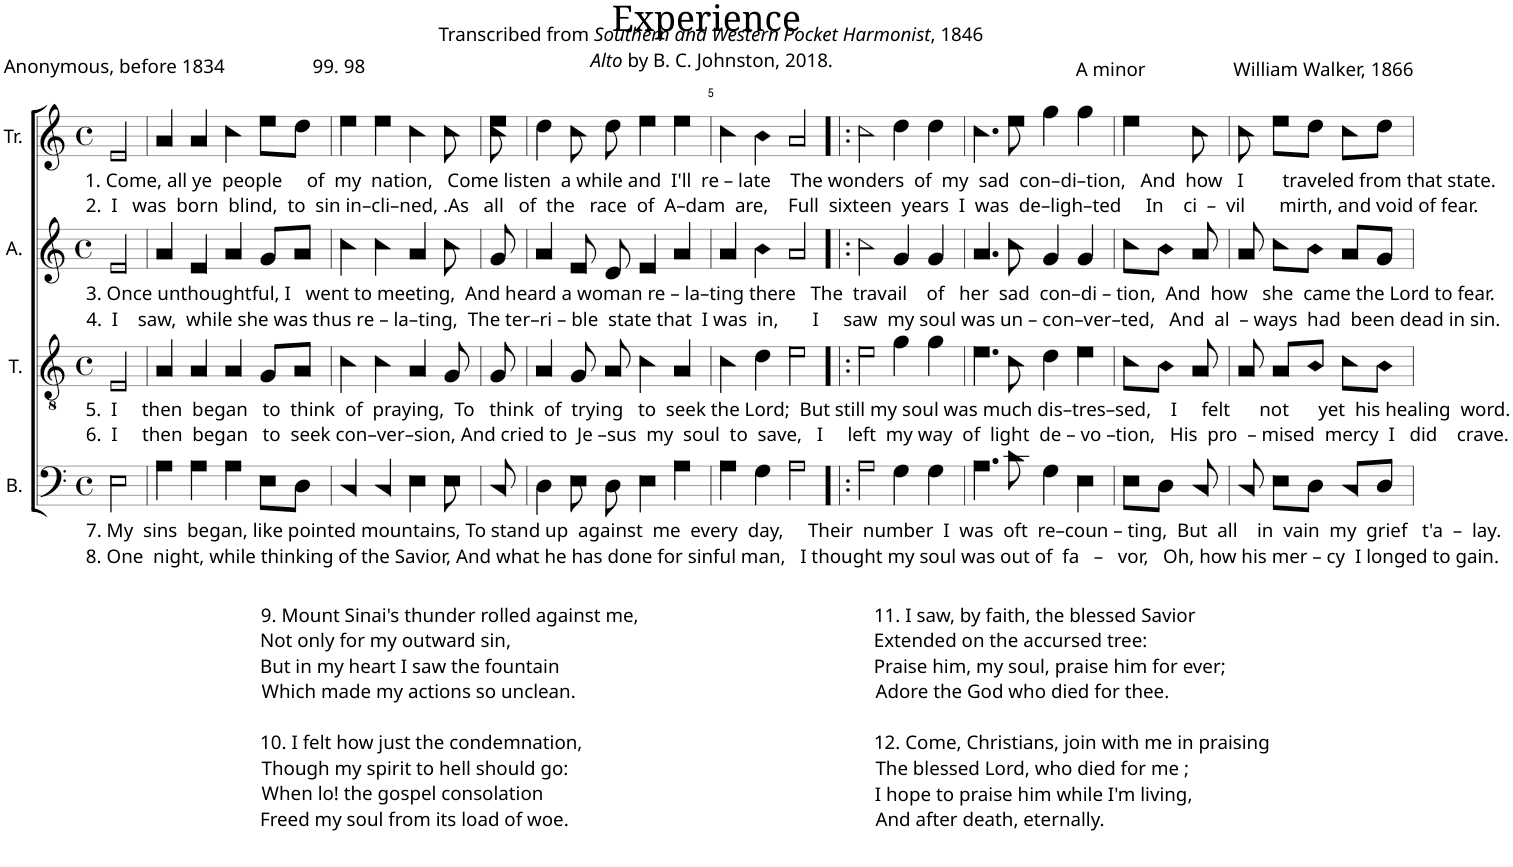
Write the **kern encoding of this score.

**kern	**kern	**kern	**kern
*part4	*part3	*part2	*part1
*staff4	*staff3	*staff2	*staff1
*I"B.	*I"T.	*I"A.	*I"Tr.
*I'B.	*I'T.	*I'A.	*I'Tr.
*clefF4	*clefGv2	*clefG2	*clefG2
*k[]	*k[]	*k[]	*k[]
*M4/4	*M4/4	*M4/4	*M4/4
*met(c)	*met(c)	*met(c)	*met(c)
=1	=1	=1	=1
!	!	!	!LO:TX:b:t=1. Come, all ye  people     of  my  nation,   Come listen  a while and  I'll  re – late    The wonders  of  my  sad  con–di–tion,   And  how   I        traveled from that state.
!	!	!	!LO:TX:b:t=2.  I   was  born  blind,  to  sin in–cli–ned, .As   all   of  the   race  of  A–dam  are,    Full  sixteen  years  I  was  de–ligh–ted     In    ci  –  vil       mirth, and void of fear.
!	!	!LO:TX:b:t=3. Once unthoughtful, I   went to meeting,  And heard a woman re – la–ting there   The  travail    of   her  sad  con–di – tion,  And  how   she  came the Lord to fear.	!
!	!	!LO:TX:b:t=4.  I    saw,  while she was thus re – la–ting,  The ter–ri – ble  state that  I was  in,       I     saw  my soul was un – con–ver–ted,   And  al  – ways  had  been dead in sin.	!
!	!LO:TX:b:t=5.  I     then  began   to  think  of  praying,  To   think  of  trying   to  seek the Lord;  But still my soul was much dis–tres–sed,    I     felt      not      yet  his healing  word.	!	!
!	!LO:TX:b:t=6.  I     then  began   to  seek con–ver–sion, And cried to  Je –sus  my  soul  to  save,   I     left  my way  of  light  de – vo –tion,   His  pro  – mised  mercy  I   did    crave.	!	!
!LO:TX:b:t=7. My  sins  began, like pointed mountains, To stand up  against  me  every  day,     Their  number  I  was  oft  re–coun – ting,  But  all    in  vain  my  grief   t'a  –  lay.	!	!	!
!LO:TX:b:t=8. One  night, while thinking of the Savior, And what he has done for sinful man,   I thought my soul was out of  fa   –   vor,   Oh, how his mer – cy  I longed to gain.	!	!	!
2E!\	2E!/	2e!/	2e!/
=2	=2	=2	=2
4A!\	4A!/	4a!/	4a!/
4A!\	4A!/	4e!/	4a!/
4A!\	4A!/	4a!/	4cc!\
!LO:TX:b:t=9. Mount Sinai's thunder rolled against me,	!	!	!
!LO:TX:b:t=Not only for my outward sin,	!	!	!
!LO:TX:b:t=But in my heart I saw the fountain	!	!	!
!LO:TX:b:t=Which made my actions so unclean.	!	!	!
!LO:TX:b:t=10. I felt how just the condemnation,	!	!	!
!LO:TX:b:t=Though my spirit to hell should go&colon;	!	!	!
!LO:TX:b:t=When lo! the gospel consolation	!	!	!
!LO:TX:b:t=Freed my soul from its load of woe.	!	!	!
8E!\L	8G!/L	8g!/L	8ee!\L
8D!\J	8A!/J	8a!/J	8dd!\J
=3	=3	=3	=3
4C!/	4c!\	4cc!\	4ee!\
4C!/	4c!\	4cc!\	4ee!\
4E!\	4A!/	4a!/	4cc!\
8E!\	8G!/	8cc!\	8cc!\
8C!/	8G!/	8g!/	8cc!\ 8ee!\
=4	=4	=4	=4
4D!\	4A!/	4a!/	4dd!\
8E!\	8G!/	8e!/	8cc!\
8D!\	8A!/	8d!/	8dd!\
4E!\	4c!\	4e!/	4ee!\
4A!\	4A!/	4a!/	4ee!\
=5	=5	=5	=5
4A!\	4c!\	4a!/	4cc!\
4G!\	4d!\	4b!\	4b!\
2A!\	2e!\	2a!/	2a!/
=6!|:	=6!|:	=6!|:	=6!|:
2A!\	2e!\	2cc!\	2cc!\
!LO:TX:b:t=11. I saw, by faith, the blessed Savior	!	!	!
!LO:TX:b:t=Extended on the accursed tree&colon;	!	!	!
!LO:TX:b:t=Praise him, my soul, praise him for ever;	!	!	!
!LO:TX:b:t=Adore the God who died for thee.	!	!	!
!LO:TX:b:t=12. Come, Christians, join with me in praising	!	!	!
!LO:TX:b:t=The blessed Lord, who died for me ;	!	!	!
!LO:TX:b:t=I hope to praise him while I'm living,	!	!	!
!LO:TX:b:t=And after death, eternally.	!	!	!
4G!\	4g!\	4g!/	4dd!\
4G!\	4g!\	4g!/	4dd!\
=7	=7	=7	=7
4.A!\	4.e!\	4.a!/	4.cc!\
8c!\	8c!\	8cc!\	8ee!\
4G!\	4d!\	4g!/	4gg!\
4E!\	4e!\	4g!/	4gg!\
=8	=8	=8	=8
8E!\L	8c!\L	8cc!\L	4ee!\
8D!\J	8B!\J	8b!\J	.
8C!/	8A!/	8a!/	8cc!\
8C!/	8A!/	8a!/	8cc!\
8E!\L	8A!/L	8cc!\L	8ee!\L
8D!\J	8B!/J	8b!\J	8dd!\J
8C!/L	8c!\L	8a!/L	8cc!\L
8D!/J	8B!\J	8g!/J	8dd!\J
=	=	=	=
*-	*-	*-	*-
